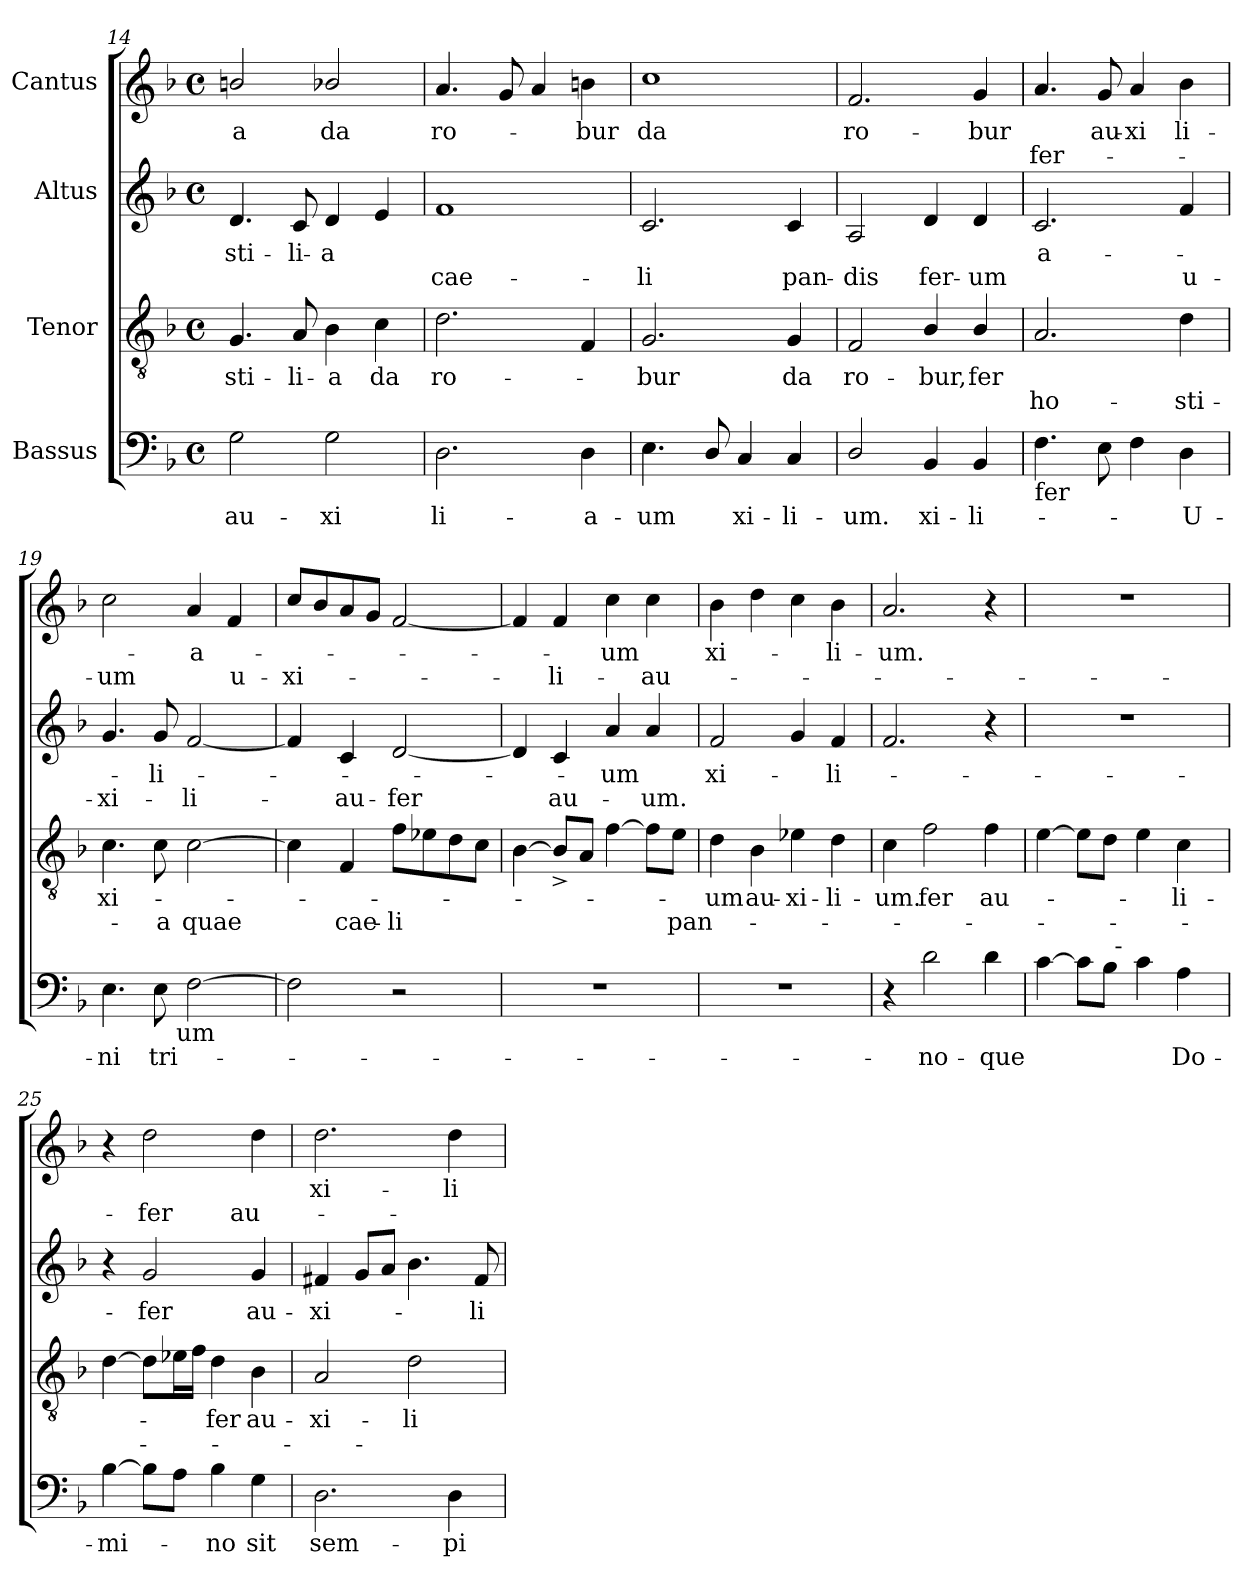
**kern	**text	**kern	**text	**text	**kern	**text	**text	**kern	**text	**text
*part4	*part4	*part3	*part3	*part3	*part2	*part2	*part2	*part1	*part1	*part1
*staff4	*staff4	*staff3	*staff3	*staff3	*staff2	*staff2	*staff2	*staff1	*staff1	*staff1
*I"Bassus	*	*I"Tenor	*	*	*I"Altus	*	*	*I"Cantus	*	*
*clefF4	*	*clefGv2	*	*	*clefG2	*	*	*clefG2	*	*
*k[b-]	*	*k[b-]	*	*	*k[b-]	*	*	*k[b-]	*	*
*F:	*	*F:	*	*	*F:	*	*	*F:	*	*
*M4/4	*	*M4/4	*	*	*M4/4	*	*	*M4/4	*	*
*met(c)	*	*met(c)	*	*	*met(c)	*	*	*met(c)	*	*
=14	=14	=14	=14	=14	=14	=14	=14	=14	=14	=14
!	!LO:LY:b	!	!LO:LY:b	!	!	!LO:LY:b	!	!	!LO:LY:b	!
2G\	au-	4.G/	-sti-	.	4.d/	-sti-	.	2bn/	-a	.
!	!	!	!LO:LY:b	!	!	!LO:LY:b	!	!	!	!
.	.	8A/	-li-	.	8c/	-li-	.	.	.	.
!	!LO:LY:b	!	!LO:LY:b	!	!	!LO:LY:b:rj	!	!	!LO:LY:b	!
2G\	-xi	4B-\	-a	.	4d/	-a	.	2b-X/	da	.
!	!	!	!LO:LY:b	!	!	!	!	!	!	!
.	.	4c\	da	.	4e/	.	.	.	.	.
=15	=15	=15	=15	=15	=15	=15	=15	=15	=15	=15
!	!LO:LY:b	!	!LO:LY:b	!	!	!	!LO:LY:b	!	!LO:LY:b	!
2.D\	li-	2.d\	ro-	.	1f	.	cae-	4.a/	ro-	.
.	.	.	.	.	.	.	.	8g/	.	.
.	.	.	.	.	.	.	.	4a/	.	.
!	!LO:LY:b	!	!	!	!	!	!	!	!LO:LY:b	!
4D\	-a-	4F/	.	.	.	.	.	4bn\	-bur	.
=16	=16	=16	=16	=16	=16	=16	=16	=16	=16	=16
!	!LO:LY:b	!	!LO:LY:b	!	!	!	!LO:LY:b	!	!LO:LY:b	!
4.E\	-um	2.G/	-bur	.	2.c/	.	-li	1cc	da	.
8D/	.	.	.	.	.	.	.	.	.	.
!	!LO:LY:b	!	!	!	!	!	!	!	!	!
4C/	xi-	.	.	.	.	.	.	.	.	.
!	!LO:LY:b	!	!LO:LY:b	!	!	!	!LO:LY:b	!	!	!
4C/	-li-	4G/	da	.	4c/	.	pan-	.	.	.
=17	=17	=17	=17	=17	=17	=17	=17	=17	=17	=17
!	!LO:LY:b	!	!LO:LY:b	!	!	!	!LO:LY:b	!	!LO:LY:b	!
2D/	-um.	2F/	ro-	.	2A/	.	-dis	2.f/	ro-	.
!	!LO:LY:b	!	!LO:LY:b	!	!	!	!LO:LY:b	!	!	!
4BB-/	xi-	4B-/	-bur,	.	4d/	.	fer-	.	.	.
!	!LO:LY:b	!	!LO:LY:b	!	!	!	!LO:LY:b	!	!LO:LY:b	!
4BB-/	-li-	4B-/	fer	.	4d/	.	-um	4g/	-bur	.
!!LO:LB:g=z
=18	=18	=18	=18	=18	=18	=18	=18	=18	=18	=18
!LO:TX:b:t=fer	!	!	!	!	!	!	!	!	!	!
!	!	!	!	!LO:LY:b	!	!LO:LY:b	!	!	!	!LO:LY:b
4.F\	.	2.A/	.	ho-	2.c/	a-	.	4.a/	.	fer-
!	!	!	!	!	!	!	!	!	!LO:LY:b	!
8E\	.	.	.	.	.	.	.	8g/	au-	.
!	!	!	!	!	!	!	!	!	!LO:LY:b:rj	!
4F\	.	.	.	.	.	.	.	4a/	-xi	.
!	!LO:LY:b	!	!	!LO:LY:b	!	!	!LO:LY:b	!	!LO:LY:b	!
4D\	-U-	4d\	.	-sti-	4f/	.	u-	4b-\	li-	.
=19	=19	=19	=19	=19	=19	=19	=19	=19	=19	=19
!	!LO:LY:b	!	!LO:LY:b	!	!	!	!LO:LY:b	!	!	!LO:LY:b
*^	*	*	*	*	*	*	*	*	*	*
4.E\	4...ryy	-ni	4.c\	xi-	.	4.g/	.	-xi-	2cc\	.	-um
!	!	!LO:LY:b	!	!	!LO:LY:b	!	!LO:LY:b	!	!	!	!
8E\	.	tri-	8c\	.	-a	8g/	-li-	.	.	.	.
!	!LO:TX:b:t=um	!	!	!	!	!	!	!	!	!	!
.	2ryy	.	.	.	.	.	.	.	.	.	.
!	!	!	!	!	!LO:LY:b	!	!	!LO:LY:b	!	!LO:LY:b	!
[>2F\	.	.	[>2c\	.	quae	[<2f/	.	-li-	4a/	-a-	.
!	!	!	!	!	!	!	!	!	!	!	!LO:LY:b
.	.	.	.	.	.	.	.	.	4f/	.	u-
.	32ryy	.	.	.	.	.	.	.	.	.	.
=20	=20	=20	=20	=20	=20	=20	=20	=20	=20	=20	=20
!	!	!	!	!	!	!	!	!	!	!	!LO:LY:b
*v	*v	*	*	*	*	*	*	*	*	*	*
2F\]	.	4c\]	.	.	4f/]	.	.	8cc/L	.	-xi-
.	.	.	.	.	.	.	.	8b-/	.	.
!	!	!	!	!LO:LY:b	!	!	!LO:LY:b	!	!	!
.	.	4F/	.	cae-	4c/	.	-au-	8a/	.	.
.	.	.	.	.	.	.	.	8g/J	.	.
!	!	!	!	!LO:LY:b	!	!	!LO:LY:b	!	!	!
2r	.	8f\L	.	-li	[<2d/	.	-fer	[<2f/	.	.
.	.	8e-X\	.	.	.	.	.	.	.	.
.	.	8d\	.	.	.	.	.	.	.	.
.	.	8c\J	.	.	.	.	.	.	.	.
=21	=21	=21	=21	=21	=21	=21	=21	=21	=21	=21
1r	.	[>4B-\	.	.	4d/]	.	.	4f/]	.	.
!	!	!	!	!	!	!	!LO:LY:b	!	!	!LO:LY:b
.	.	8B-^</L]	.	.	4c/	.	au-	4f/	.	-li-
.	.	8A/J	.	.	.	.	.	.	.	.
!	!	!	!	!	!	!LO:LY:b	!	!	!LO:LY:b	!
.	.	[>4f\	.	.	4a/	-um	.	4cc\	-um	.
!	!	!	!	!	!	!	!LO:LY:b	!	!	!LO:LY:b
.	.	8f\L]	.	.	4a/	.	-um.	4cc\	.	-au-
!	!	!	!	!LO:LY:b	!	!	!	!	!	!
.	.	8e\J	.	pan-	.	.	.	.	.	.
=22	=22	=22	=22	=22	=22	=22	=22	=22	=22	=22
!	!	!	!LO:LY:b	!	!	!LO:LY:b	!	!	!LO:LY:b	!
1r	.	4d\	-um	.	2f/	xi-	.	4b-\	xi-	.
!	!	!	!LO:LY:b	!	!	!	!	!	!	!
.	.	4B-\	au-	.	.	.	.	4dd\	.	.
!	!	!	!LO:LY:b	!	!	!	!	!	!	!
.	.	4e-X\	-xi-	.	4g/	.	.	4cc\	.	.
!	!	!	!LO:LY:b	!	!	!LO:LY:b	!	!	!LO:LY:b	!
.	.	4d\	-li-	.	4f/	-li-	.	4b-\	-li-	.
=23	=23	=23	=23	=23	=23	=23	=23	=23	=23	=23
!	!	!	!LO:LY:b	!	!	!	!	!	!LO:LY:b	!
4r	.	4c\	-um.	.	2.f/	.	.	2.a/	-um.	.
!	!LO:LY:b	!	!LO:LY:b	!	!	!	!	!	!	!
2d\	-no-	2f\	fer	.	.	.	.	.	.	.
!	!LO:LY:b	!	!LO:LY:b	!	!	!	!	!	!	!
4d\	-que	4f\	au-	.	4r	.	.	4r	.	.
!!LO:LB:g=z
=24	=24	=24	=24	=24	=24	=24	=24	=24	=24	=24
!LO:TX:a:t=xi	!	!	!	!	!	!	!	!	!	!
*^	*	*	*	*	*	*	*	*	*	*
[>4c\	4ryy	.	[>4e\	.	.	1r	.	.	1r	.	.
8c\L]	8ryy	.	8e\L]	.	.	.	.	.	.	.	.
8B-\J	32ryy	.	8d\J	.	.	.	.	.	.	.	.
!	!LO:TX:a:t=-	!	!	!	!	!	!	!	!	!	!
.	2ryy	.	.	.	.	.	.	.	.	.	.
4c\	.	.	4e\	.	.	.	.	.	.	.	.
!	!	!LO:LY:b	!	!LO:LY:b	!	!	!	!	!	!	!
4A\	.	Do-	4c\	-li-	.	.	.	.	.	.	.
.	16.ryy	.	.	.	.	.	.	.	.	.	.
=25	=25	=25	=25	=25	=25	=25	=25	=25	=25	=25	=25
!LO:TX:a:t=um	!	!	!	!	!	!	!	!	!	!	!
!	!	!LO:LY:b	!	!	!	!	!	!	!	!	!
*v	*v	*	*	*	*	*	*	*	*	*	*
[>4B-\	-mi-	[>4d\	.	.	4r	.	.	4r	.	.
!	!	!	!	!	!	!LO:LY:b	!	!	!	!LO:LY:b
8B-\L]	.	8d\L]	.	.	2g/	fer	.	2dd\	.	-fer
8A\J	.	16e-X\L	.	.	.	.	.	.	.	.
.	.	16f\JJ	.	.	.	.	.	.	.	.
!	!LO:LY:b	!	!LO:LY:b	!	!	!	!	!	!	!
4B-\	-no	4d\	-fer	.	.	.	.	.	.	.
!	!LO:LY:b	!	!LO:LY:b	!	!	!LO:LY:b	!	!	!	!LO:LY:b
4G\	sit	4B-\	au-	.	4g/	au-	.	4dd\	.	au-
=26	=26	=26	=26	=26	=26	=26	=26	=26	=26	=26
!	!LO:LY:b	!	!LO:LY:b	!	!	!LO:LY:b	!	!	!LO:LY:b	!
2.D\	sem-	2A/	-xi-	.	4f#X/	-xi-	.	2.dd\	xi-	.
.	.	.	.	.	8g/L	.	.	.	.	.
.	.	.	.	.	8a/J	.	.	.	.	.
!	!	!	!LO:LY:b	!	!	!	!	!	!	!
.	.	2d\	-li-	.	4.b-\	.	.	.	.	.
!	!LO:LY:b	!	!	!	!	!	!	!	!LO:LY:b	!
4D\	-pi-	.	.	.	.	.	.	4dd\	-li-	.
!	!	!	!	!	!	!LO:LY:b	!	!	!	!
.	.	.	.	.	8f#/	-li-	.	.	.	.
=	=	=	=	=	=	=	=	=	=	=
*-	*-	*-	*-	*-	*-	*-	*-	*-	*-	*-
